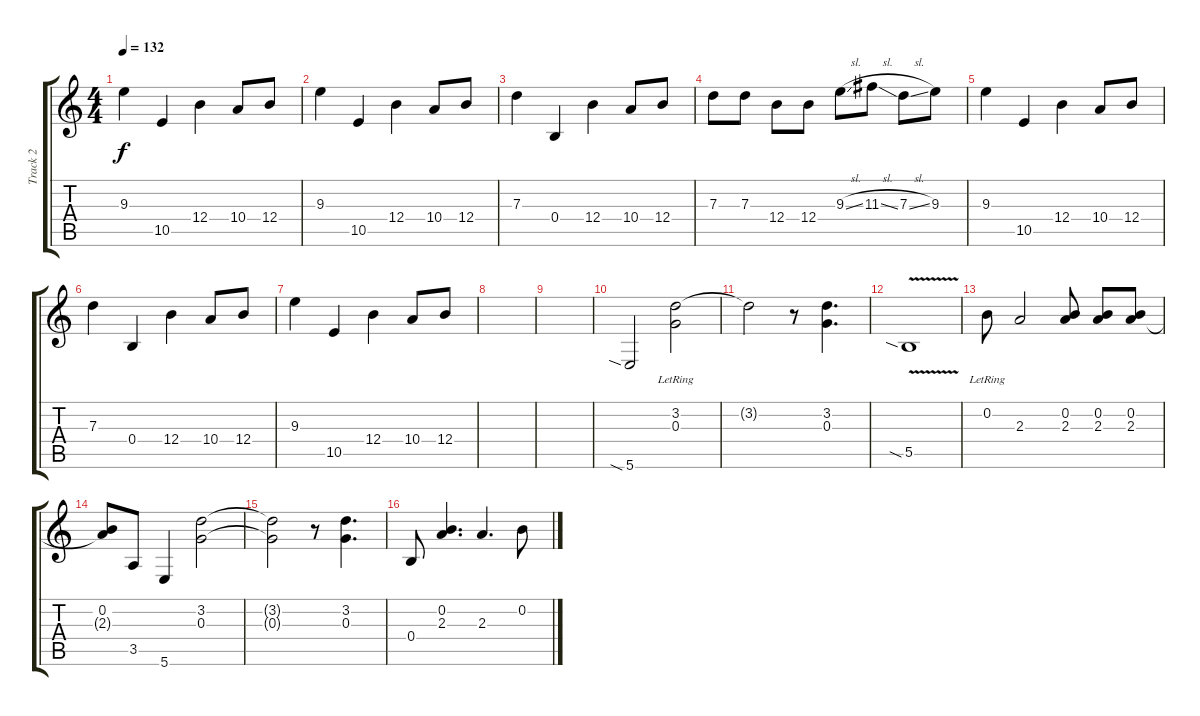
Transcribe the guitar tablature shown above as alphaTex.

\track ("Track 2" "Track 2") {instrument overdrivenguitar}
\staff {score tabs}
\tuning (E4 B3 G3 B2 Gb2 B1) {hide}
\ts (4 4)
\tempo 132
\clef g2
\ks c
9.3.4{dy f} 10.5.4 12.4.4 10.4.8 12.4.8 |
9.3.4 10.5.4 12.4.4 10.4.8 12.4.8 |
7.3.4 0.4.4 12.4.4 10.4.8 12.4.8 |
7.3.8 7.3.8 12.4.8 12.4.8 9.3{sl}.8 11.3{sl}.8 7.3{sl}.8 9.3.8 |
9.3.4 10.5.4 12.4.4 10.4.8 12.4.8 |
7.3.4 0.4.4 12.4.4 10.4.8 12.4.8 |
9.3.4 10.5.4 12.4.4 10.4.8 12.4.8 |
|
|
5.6{sia}.2 (3.2{lr} 0.3{lr}).2 |
3.2{t}.2 r.8 (3.2 0.3).4{d} |
5.5{v sia}.1 |
0.2{lr}.8 2.3.2 (0.2 2.3).8 (0.2 2.3).8 (0.2 2.3).8 |
(0.2 2.3{t}).8 3.5.8 5.6.4 (3.2 0.3).2 |
(3.2{t} 0.3{t}).2 r.8 (3.2 0.3).4{d} |
0.4.8 (0.2 2.3).4{d} 2.3.4{d} 0.2.8
